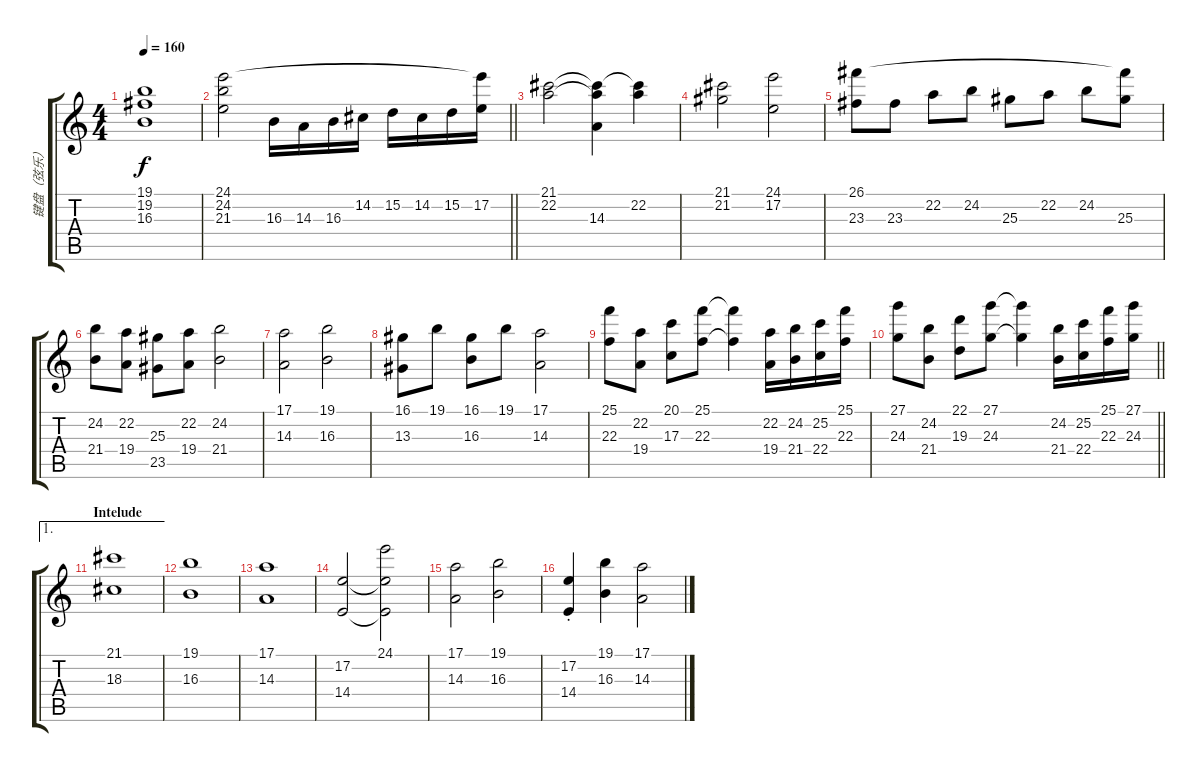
\track ("键盘（弦乐）" "键盘（弦乐）") {instrument stringensemble1}
\staff {score tabs}
\tuning (E4 B3 G3 D3 A2 E2) {hide}
\ts (4 4)
\tempo 160
\clef g2
\ks c
(19.1 19.2 16.3).1{dy f} |
\barLineRight lightlight
(24.1 24.2 21.3).2 16.3.16 14.3.16 16.3.16 14.2.16 15.2.16 14.2.16 15.2.16 (24.1{t} 17.2).16 |
(21.1 22.2).2 (21.1{t} 22.2{t} 14.3).4 (21.1{t} 22.2).4 |
(21.1 21.2).2 (24.1 17.2).2 |
(26.1 23.3).8 23.3.8 22.2.8 24.2.8 25.3.8 22.2.8 24.2.8 (26.1{t} 25.3).8 |
(24.2 21.4).8 (22.2 19.4).8 (25.3 23.5).8 (22.2 19.4).8 (24.2 21.4).2 |
(17.1 14.3).2 (19.1 16.3).2 |
(16.1 13.3).8 19.1.8 (16.1 16.3).8 19.1.8 (17.1 14.3).2 |
(25.1 22.3).8 (22.2 19.4).8 (20.1 17.3).8 (25.1 22.3).8 (25.1{t} 22.3{t}).4 (22.2 19.4).16 (24.2 21.4).16 (25.2 22.4).16 (25.1 22.3).16 |
\barLineRight lightlight
(27.1 24.3).8 (24.2 21.4).8 (22.1 19.3).8 (27.1 24.3).8 (27.1{t} 24.3{t}).4 (24.2 21.4).16 (25.2 22.4).16 (25.1 22.3).16 (27.1 24.3).16 |
\ae 1
\section ("" "Intelude")
(21.1 18.3).1 |
(19.1 16.3).1 |
(17.1 14.3).1 |
(17.2 14.4).2 (24.1 17.2{t} 14.4{t}).2 |
(17.1 14.3).2 (19.1 16.3).2 |
(17.2{st} 14.4{st}).4 (19.1 16.3).4 (17.1 14.3).2
